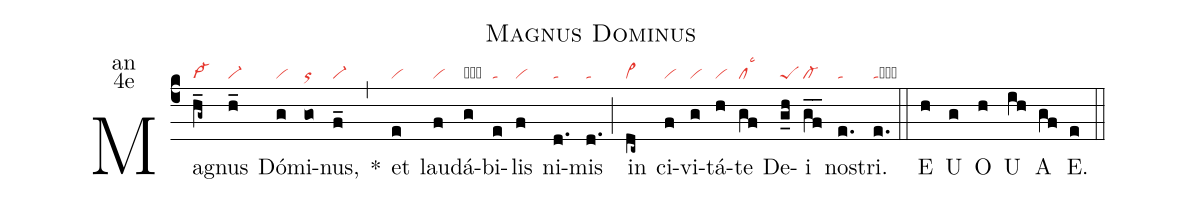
name:Magnus Dominus;
office-part:an;
mode:4e;
nabc-lines:1;
%%
(c4) Mag(h_g~|vi->)nus(h_|vi-) Dó(g|vi)mi(go|or)nus,(f_|vi-) <sp>*</sp>(,) et(e|vi) lau(f|vi)dá(g|obvi)bi(e|ta)lis(f|vi) ni(d.|ta)mis(d.|ta) (;) in(dc~|vi>) ci(f|vi)vi(g|vi)tá(h|vi)te(gf|cllsc3) De(g_h|peS)i(gf__|cl-) nos(e.|ta)tri.(e.|tacb) (::) <eu>E(h) U(g) O(h) U(ih) A(gf) E.(e) </eu>(::)
